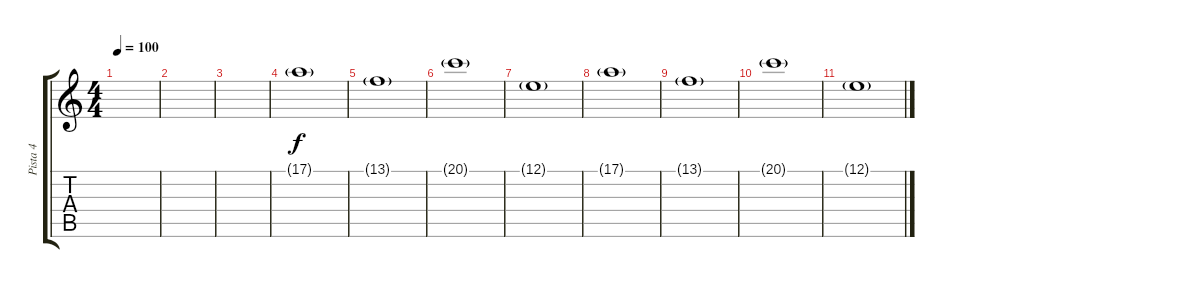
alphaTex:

\track ("Pista 4" "Pista 4") {instrument drawbarorgan}
\staff {score tabs}
\tuning (E4 B3 G3 D3 A2 E2) {hide}
\ts (4 4)
\tempo 100
\clef g2
\ks c
|
|
|
17.1{g}.1 |
13.1{g}.1 |
20.1{g}.1 |
12.1{g}.1 |
17.1{g}.1 |
13.1{g}.1 |
20.1{g}.1 |
12.1{g}.1
